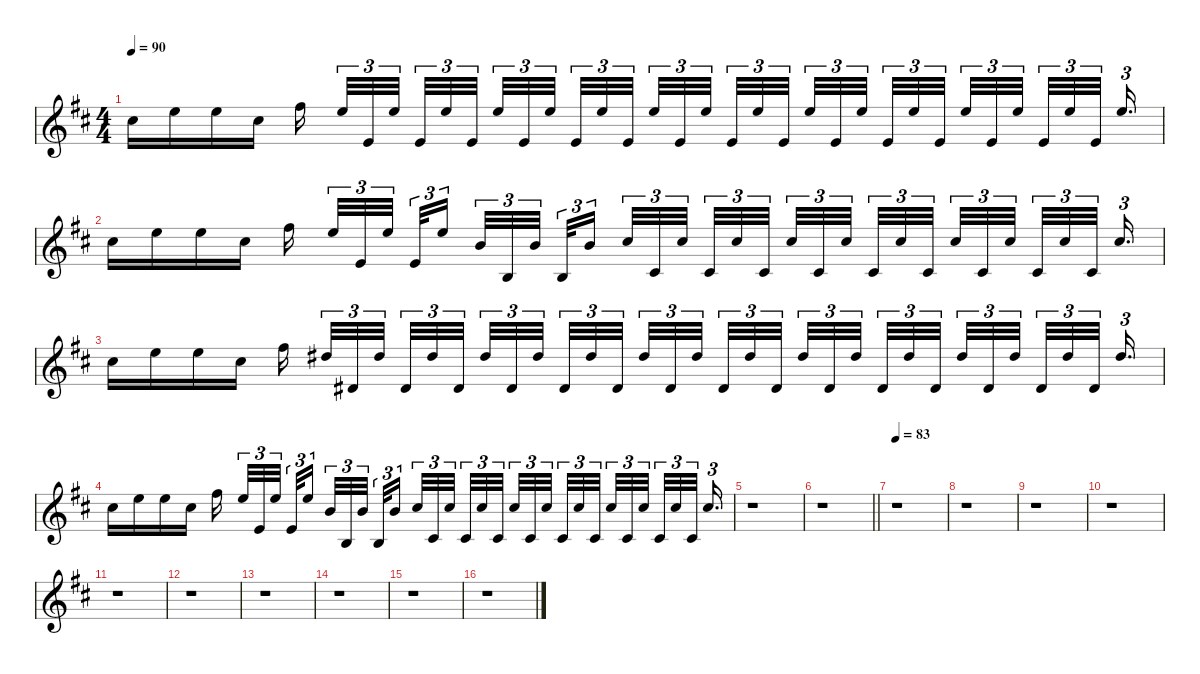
\defaultSystemsLayout 4
\hideDynamics
\bracketExtendMode nobrackets
\singleTrackTrackNamePolicy hidden
\multiTrackTrackNamePolicy hidden
\firstSystemTrackNameMode fullname
\firstSystemTrackNameOrientation horizontal
\otherSystemsTrackNameOrientation horizontal
\track ("Xylophone" "mar.") {defaultSystemsLayout 16 instrument marimba}
\staff {score}
\tuning (E4 B3 G3 D3 A2 E2)
\ts (4 4)
\tempo 90
\clef g2
\ks bminor
14.2{acc #}.16{dy f instrument marimba beam Down} 12.1{acc forcenatural}.16{beam Down} 12.1{acc forcenatural}.16{beam Down} 14.2{acc #}.16{beam Down} 14.1{acc #}.16{beam Down} 12.1{acc forcenatural}.32{tu (3 2) beam Up} 5.2{acc forcenatural}.32{tu (3 2) dy mf beam Up} 12.1{acc forcenatural}.32{tu (3 2) beam Up} 5.2{acc forcenatural}.32{tu (3 2) beam Up} 12.1{acc forcenatural}.32{tu (3 2) beam Up} 5.2{acc forcenatural}.32{tu (3 2) beam Up} 12.1{acc forcenatural}.32{tu (3 2) beam Up} 5.2{acc forcenatural}.32{tu (3 2) beam Up} 12.1{acc forcenatural}.32{tu (3 2) beam Up} 5.2{acc forcenatural}.32{tu (3 2) beam Up} 12.1{acc forcenatural}.32{tu (3 2) beam Up} 5.2{acc forcenatural}.32{tu (3 2) beam Up} 12.1{acc forcenatural}.32{tu (3 2) beam Up} 5.2{acc forcenatural}.32{tu (3 2) beam Up} 12.1{acc forcenatural}.32{tu (3 2) beam Up} 5.2{acc forcenatural}.32{tu (3 2) beam Up} 12.1{acc forcenatural}.32{tu (3 2) beam Up} 5.2{acc forcenatural}.32{tu (3 2) beam Up} 12.1{acc forcenatural}.32{tu (3 2) beam Up} 5.2{acc forcenatural}.32{tu (3 2) beam Up} 12.1{acc forcenatural}.32{tu (3 2) beam Up} 5.2{acc forcenatural}.32{tu (3 2) beam Up} 12.1{acc forcenatural}.32{tu (3 2) beam Up} 5.2{acc forcenatural}.32{tu (3 2) beam Up} 12.1{acc forcenatural}.32{tu (3 2) beam Up} 5.2{acc forcenatural}.32{tu (3 2) beam Up} 12.1{acc forcenatural}.32{tu (3 2) beam Up} 5.2{acc forcenatural}.32{tu (3 2) beam Up} 12.1{acc forcenatural}.32{tu (3 2) beam Up} 5.2{acc forcenatural}.32{tu (3 2) beam Up} 12.1{acc forcenatural}.16{d tu (3 2) beam Up} |
14.2{acc #}.16{dy f beam Down} 12.1{acc forcenatural}.16{beam Down} 12.1{acc forcenatural}.16{beam Down} 14.2{acc #}.16{beam Down} 14.1{acc #}.16{beam Down} 12.1{acc forcenatural}.32{tu (3 2) beam Up} 5.2{acc forcenatural}.32{tu (3 2) dy mf beam Up} 12.1{acc forcenatural}.32{tu (3 2) beam Up} 5.2{acc forcenatural}.32{tu (3 2) beam Up} 12.1{acc forcenatural}.16{tu (3 2) beam Up} 12.2{acc forcenatural}.32{tu (3 2) dy f beam Up} 4.3{acc forcenatural}.32{tu (3 2) dy mf beam Up} 12.2{acc forcenatural}.32{tu (3 2) beam Up} 4.3{acc forcenatural}.32{tu (3 2) beam Up} 12.2{acc forcenatural}.16{tu (3 2) beam Up} 14.2{acc #}.32{tu (3 2) dy f beam Up} 6.3{acc #}.32{tu (3 2) dy mf beam Up} 14.2{acc #}.32{tu (3 2) beam Up} 6.3{acc #}.32{tu (3 2) beam Up} 14.2{acc #}.32{tu (3 2) beam Up} 6.3{acc #}.32{tu (3 2) beam Up} 14.2{acc #}.32{tu (3 2) beam Up} 6.3{acc #}.32{tu (3 2) beam Up} 14.2{acc #}.32{tu (3 2) beam Up} 6.3{acc #}.32{tu (3 2) beam Up} 14.2{acc #}.32{tu (3 2) beam Up} 6.3{acc #}.32{tu (3 2) beam Up} 14.2{acc #}.32{tu (3 2) beam Up} 6.3{acc #}.32{tu (3 2) beam Up} 14.2{acc #}.32{tu (3 2) beam Up} 6.3{acc #}.32{tu (3 2) beam Up} 14.2{acc #}.32{tu (3 2) beam Up} 6.3{acc #}.32{tu (3 2) beam Up} 14.2{acc #}.16{d tu (3 2) beam Up} |
14.2{acc #}.16{dy f beam Down} 12.1{acc forcenatural}.16{beam Down} 12.1{acc forcenatural}.16{beam Down} 14.2{acc #}.16{beam Down} 14.1{acc #}.16{beam Down} 11.1{acc #}.32{tu (3 2) beam Up} 4.2{acc #}.32{tu (3 2) dy mf beam Up} 11.1{acc #}.32{tu (3 2) beam Up} 4.2{acc #}.32{tu (3 2) beam Up} 11.1{acc #}.32{tu (3 2) beam Up} 4.2{acc #}.32{tu (3 2) beam Up} 11.1{acc #}.32{tu (3 2) beam Up} 4.2{acc #}.32{tu (3 2) beam Up} 11.1{acc #}.32{tu (3 2) beam Up} 4.2{acc #}.32{tu (3 2) beam Up} 11.1{acc #}.32{tu (3 2) beam Up} 4.2{acc #}.32{tu (3 2) beam Up} 11.1{acc #}.32{tu (3 2) beam Up} 4.2{acc #}.32{tu (3 2) beam Up} 11.1{acc #}.32{tu (3 2) beam Up} 4.2{acc #}.32{tu (3 2) beam Up} 11.1{acc #}.32{tu (3 2) beam Up} 4.2{acc #}.32{tu (3 2) beam Up} 11.1{acc #}.32{tu (3 2) beam Up} 4.2{acc #}.32{tu (3 2) beam Up} 11.1{acc #}.32{tu (3 2) beam Up} 4.2{acc #}.32{tu (3 2) beam Up} 11.1{acc #}.32{tu (3 2) beam Up} 4.2{acc #}.32{tu (3 2) beam Up} 11.1{acc #}.32{tu (3 2) beam Up} 4.2{acc #}.32{tu (3 2) beam Up} 11.1{acc #}.32{tu (3 2) beam Up} 4.2{acc #}.32{tu (3 2) beam Up} 11.1{acc #}.32{tu (3 2) beam Up} 4.2{acc #}.32{tu (3 2) beam Up} 11.1{acc #}.16{d tu (3 2) beam Up} |
14.2{acc #}.16{dy f beam Down} 12.1{acc forcenatural}.16{beam Down} 12.1{acc forcenatural}.16{beam Down} 14.2{acc #}.16{beam Down} 14.1{acc #}.16{beam Down} 12.1{acc forcenatural}.32{tu (3 2) beam Up} 5.2{acc forcenatural}.32{tu (3 2) dy mf beam Up} 12.1{acc forcenatural}.32{tu (3 2) beam Up} 5.2{acc forcenatural}.32{tu (3 2) beam Up} 12.1{acc forcenatural}.16{tu (3 2) beam Up} 12.2{acc forcenatural}.32{tu (3 2) dy f beam Up} 4.3{acc forcenatural}.32{tu (3 2) dy mf beam Up} 12.2{acc forcenatural}.32{tu (3 2) beam Up} 4.3{acc forcenatural}.32{tu (3 2) beam Up} 12.2{acc forcenatural}.16{tu (3 2) beam Up} 14.2{acc #}.32{tu (3 2) dy f beam Up} 6.3{acc #}.32{tu (3 2) dy mf beam Up} 14.2{acc #}.32{tu (3 2) beam Up} 6.3{acc #}.32{tu (3 2) beam Up} 14.2{acc #}.32{tu (3 2) beam Up} 6.3{acc #}.32{tu (3 2) beam Up} 14.2{acc #}.32{tu (3 2) beam Up} 6.3{acc #}.32{tu (3 2) beam Up} 14.2{acc #}.32{tu (3 2) beam Up} 6.3{acc #}.32{tu (3 2) beam Up} 14.2{acc #}.32{tu (3 2) beam Up} 6.3{acc #}.32{tu (3 2) beam Up} 14.2{acc #}.32{tu (3 2) beam Up} 6.3{acc #}.32{tu (3 2) beam Up} 14.2{acc #}.32{tu (3 2) beam Up} 6.3{acc #}.32{tu (3 2) beam Up} 14.2{acc #}.32{tu (3 2) beam Up} 6.3{acc #}.32{tu (3 2) beam Up} 14.2{acc #}.16{d tu (3 2) beam Up} |
r.1{beam Down} |
\barLineRight lightlight
r.1{beam Down} |
\tempo 83
r.1{beam Down} |
r.1{beam Down} |
r.1{beam Down} |
r.1{beam Down} |
r.1{beam Down} |
r.1{beam Down} |
r.1{beam Down} |
r.1{beam Down} |
r.1{beam Down} |
r.1{beam Down}
